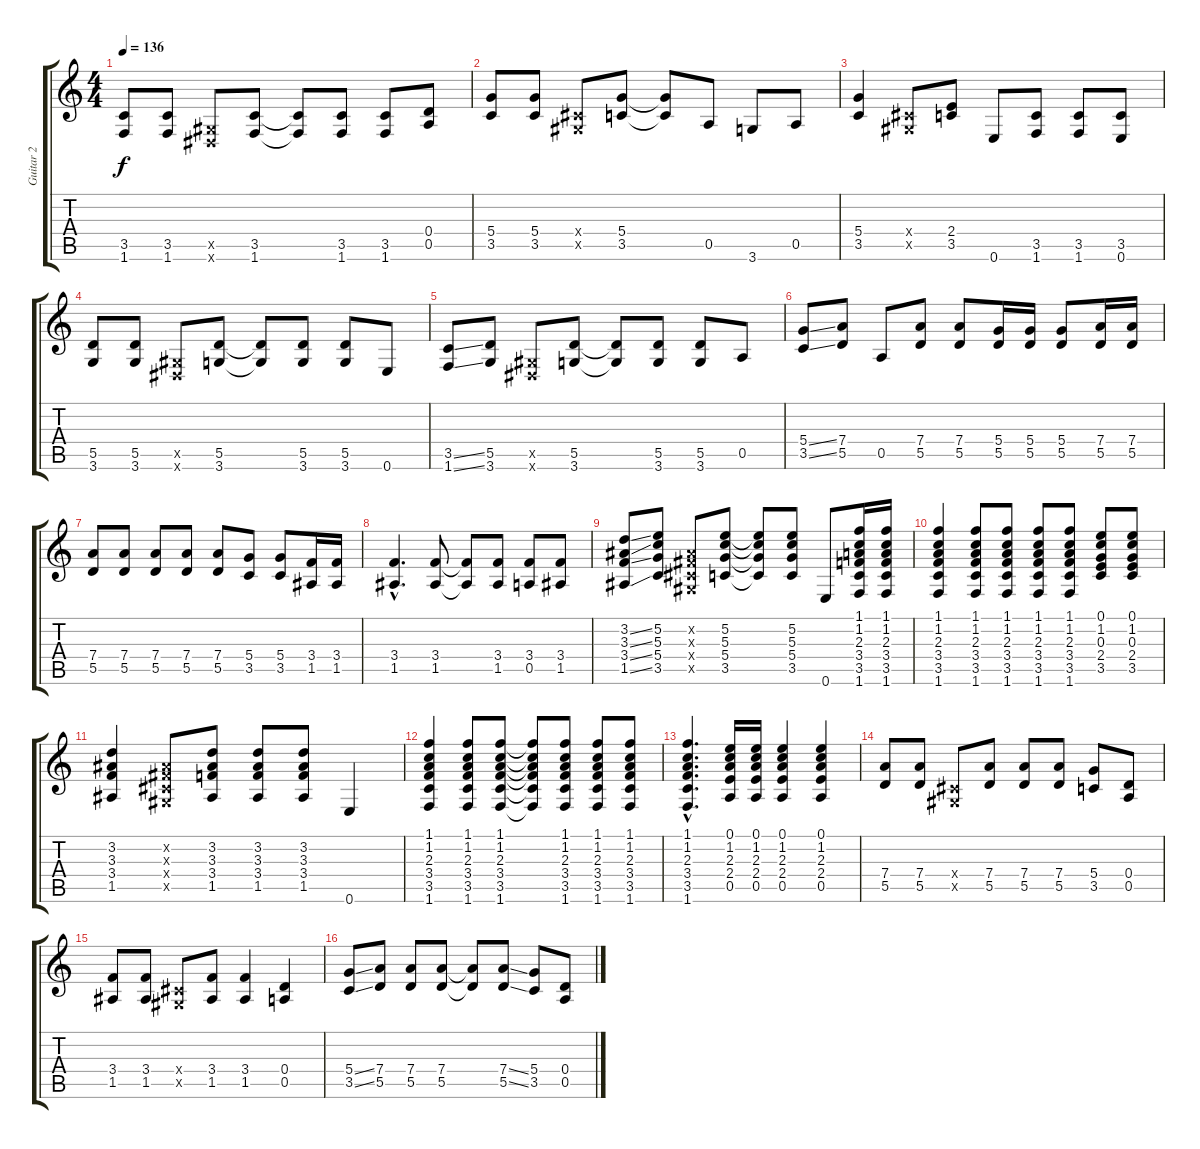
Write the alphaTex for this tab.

\track ("Guitar 2" "Guitar 2") {instrument overdrivenguitar}
\staff {score tabs}
\tuning (E4 B3 G3 D3 A2 E2) {hide}
\ts (4 4)
\tempo 136
\clef g2
\ks c
(3.5 1.6).8{dy f} (3.5 1.6).8 (-1.5{x} -1.6{x}).8 (3.5 1.6).8 (3.5{t} 1.6{t}).8 (3.5 1.6).8 (3.5 1.6).8 (0.4 0.5).8 |
(5.4 3.5).8 (5.4 3.5).8 (-1.4{x} -1.5{x}).8 (5.4 3.5).8 (5.4{t} 3.5{t}).8 0.5.8 3.6.8 0.5.8 |
(5.4 3.5).4 (-1.4{x} -1.5{x}).8 (2.4 3.5).8 0.6.8 (3.5 1.6).8 (3.5 1.6).8 (3.5 0.6).8 |
(5.5 3.6).8 (5.5 3.6).8 (-1.5{x} -1.6{x}).8 (5.5 3.6).8 (5.5{t} 3.6{t}).8 (5.5 3.6).8 (5.5 3.6).8 0.6.8 |
(3.5{ss} 1.6{ss}).8 (5.5 3.6).8 (-1.5{x} -1.6{x}).8 (5.5 3.6).8 (5.5{t} 3.6{t}).8 (5.5 3.6).8 (5.5 3.6).8 0.5.8 |
(5.4{ss} 3.5{ss}).8 (7.4 5.5).8 0.5.8 (7.4 5.5).8 (7.4 5.5).8 (5.4 5.5).16 (5.4 5.5).16 (5.4 5.5).8 (7.4 5.5).16 (7.4 5.5).16 |
(7.4 5.5).8 (7.4 5.5).8 (7.4 5.5).8 (7.4 5.5).8 (7.4 5.5).8 (5.4 3.5).8 (5.4 3.5).8 (3.4 1.5).16 (3.4 1.5).16 |
(3.4{hac} 1.5{hac}).4{d} (3.4 1.5).8 (3.4{t} 1.5{t}).8 (3.4 1.5).8 (3.4 0.5).8 (3.4 1.5).8 |
(3.2{ss} 3.3{ss} 3.4{ss} 1.5{ss}).8 (5.2 5.3 5.4 3.5).8 (-1.2{x} -1.3{x} -1.4{x} -1.5{x}).8 (5.2 5.3 5.4 3.5).8 (5.2{t} 5.3{t} 5.4{t} 3.5{t}).8 (5.2 5.3 5.4 3.5).8 0.6.8 (1.1 1.2 2.3 3.4 3.5 1.6).16 (1.1 1.2 2.3 3.4 3.5 1.6).16 |
(1.1 1.2 2.3 3.4 3.5 1.6).4 (1.1 1.2 2.3 3.4 3.5 1.6).8 (1.1 1.2 2.3 3.4 3.5 1.6).8 (1.1 1.2 2.3 3.4 3.5 1.6).8 (1.1 1.2 2.3 3.4 3.5 1.6).8 (0.1 1.2 0.3 2.4 3.5).8 (0.1 1.2 0.3 2.4 3.5).8 |
(3.2 3.3 3.4 1.5).4 (-1.2{x} -1.3{x} -1.4{x} -1.5{x}).8 (3.2 3.3 3.4 1.5).8 (3.2 3.3 3.4 1.5).8 (3.2 3.3 3.4 1.5).8 0.6.4 |
(1.1 1.2 2.3 3.4 3.5 1.6).4 (1.1 1.2 2.3 3.4 3.5 1.6).8 (1.1 1.2 2.3 3.4 3.5 1.6).8 (1.1{t} 1.2{t} 2.3{t} 3.4{t} 3.5{t} 1.6{t}).8 (1.1 1.2 2.3 3.4 3.5 1.6).8 (1.1 1.2 2.3 3.4 3.5 1.6).8 (1.1 1.2 2.3 3.4 3.5 1.6).8 |
(1.1{hac} 1.2{hac} 2.3{hac} 3.4{hac} 3.5{hac} 1.6{hac}).4{d} (0.1 1.2 2.3 2.4 0.5).16 (0.1 1.2 2.3 2.4 0.5).16 (0.1 1.2 2.3 2.4 0.5).4 (0.1 1.2 2.3 2.4 0.5).4 |
(7.4 5.5).8 (7.4 5.5).8 (-1.4{x} -1.5{x}).8 (7.4 5.5).8 (7.4 5.5).8 (7.4 5.5).8 (5.4 3.5).8 (0.4 0.5).8 |
(3.4 1.5).8 (3.4 1.5).8 (-1.4{x} -1.5{x}).8 (3.4 1.5).8 (3.4 1.5).4 (0.4 0.5).4 |
(5.4{ss} 3.5{ss}).8 (7.4 5.5).8 (7.4 5.5).8 (7.4 5.5).8 (7.4{t} 5.5{t}).8 (7.4{ss} 5.5{ss}).8 (5.4 3.5).8 (0.4 0.5).8
